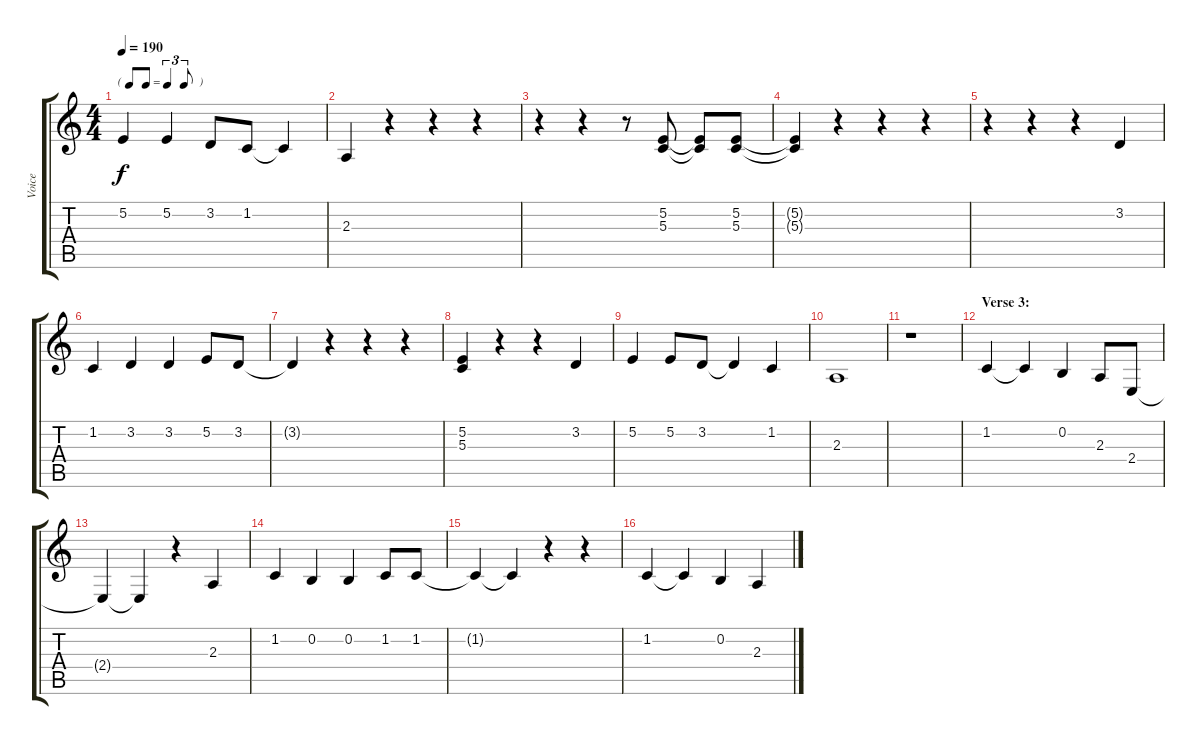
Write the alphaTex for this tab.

\track ("Voice" "Voice") {instrument cello}
\staff {score tabs}
\tuning (E4 B3 G3 D3 A2 E2) {hide}
\ts (4 4)
\tf triplet8th
\tempo 190
\clef g2
\ks c
5.2.4{dy f} 5.2.4 3.2.8 1.2.8 1.2{t}.4 |
2.3.4 r.4 r.4 r.4 |
r.4 r.4 r.8 (5.2 5.3).8 (5.2{t} 5.3{t}).8 (5.2 5.3).8 |
(5.2{t} 5.3{t}).4 r.4 r.4 r.4 |
r.4 r.4 r.4 3.2.4 |
1.2.4 3.2.4 3.2.4 5.2.8 3.2.8 |
3.2{t}.4 r.4 r.4 r.4 |
(5.2 5.3).4 r.4 r.4 3.2.4 |
5.2.4 5.2.8 3.2.8 3.2{t}.4 1.2.4 |
2.3.1 |
r.1 |
\section ("" "Verse 3:")
1.2.4 1.2{t}.4 0.2.4 2.3.8 2.4.8 |
2.4{t}.4 2.4{t}.4 r.4 2.3.4 |
1.2.4 0.2.4 0.2.4 1.2.8 1.2.8 |
1.2{t}.4 1.2{t}.4 r.4 r.4 |
1.2.4 1.2{t}.4 0.2.4 2.3.4
